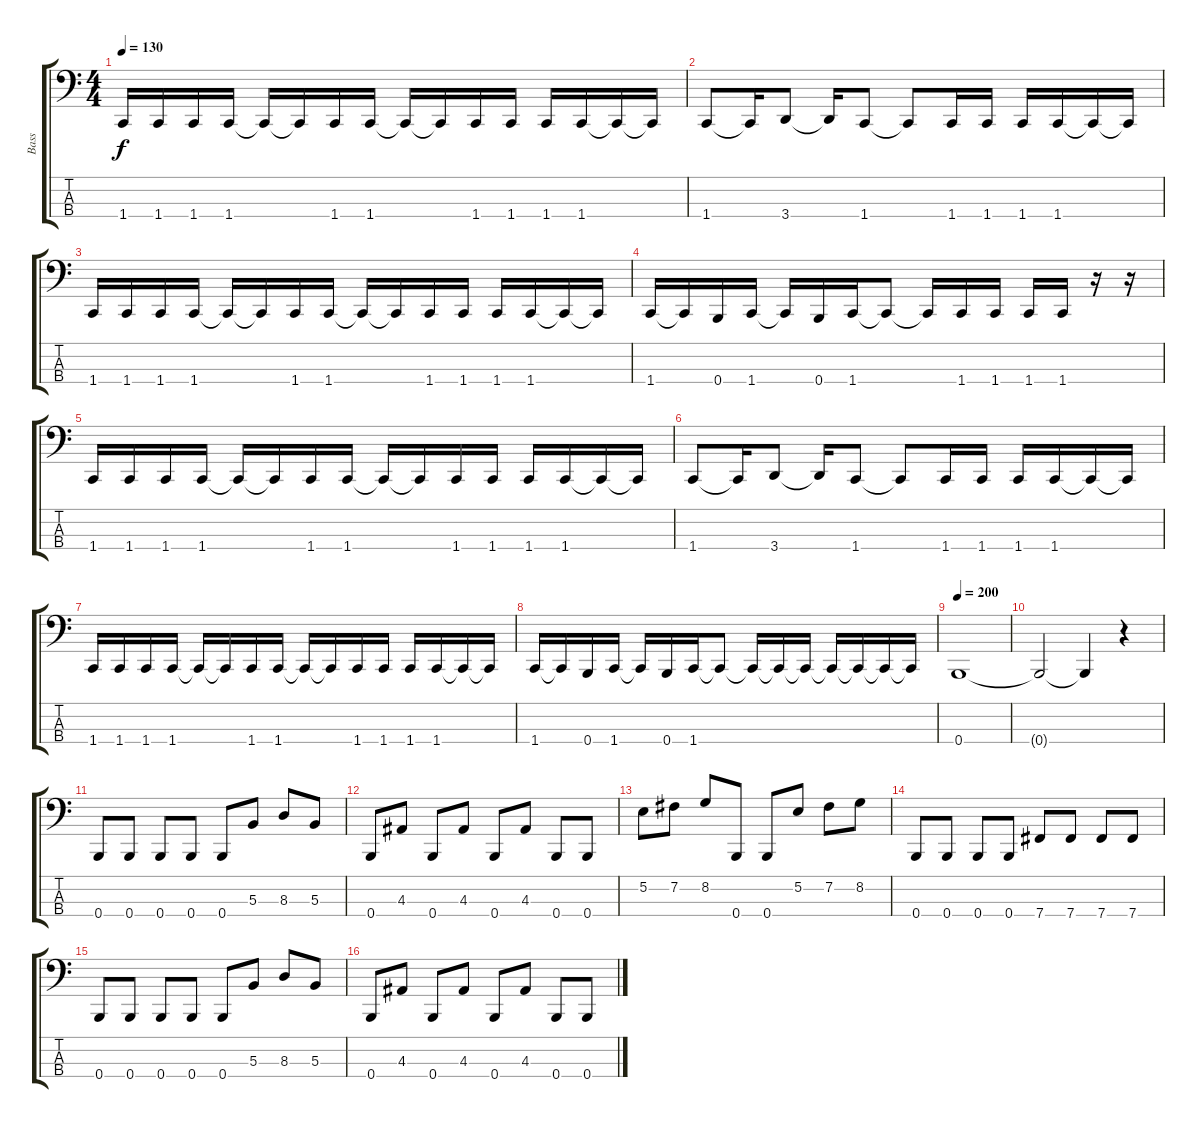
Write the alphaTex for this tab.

\track ("Bass" "Bass") {instrument electricbasspick}
\staff {score tabs}
\tuning (E2 B1 Gb1 B0) {hide}
\ts (4 4)
\tempo 130
\clef f4
\ks c
1.4.16{dy f} 1.4.16 1.4.16 1.4.16 1.4{t}.16 1.4{t}.16 1.4.16 1.4.16 1.4{t}.16 1.4{t}.16 1.4.16 1.4.16 1.4.16 1.4.16 1.4{t}.16 1.4{t}.16 |
1.4.8 1.4{t}.16 3.4.8 3.4{t}.16 1.4.8 1.4{t}.8 1.4.16 1.4.16 1.4.16 1.4.16 1.4{t}.16 1.4{t}.16 |
1.4.16 1.4.16 1.4.16 1.4.16 1.4{t}.16 1.4{t}.16 1.4.16 1.4.16 1.4{t}.16 1.4{t}.16 1.4.16 1.4.16 1.4.16 1.4.16 1.4{t}.16 1.4{t}.16 |
1.4.16 1.4{t}.16 0.4.16 1.4.16 1.4{t}.16 0.4.16 1.4.16 1.4{t}.8 1.4{t}.16 1.4.16 1.4.16 1.4.16 1.4.16 r.16 r.16 |
1.4.16 1.4.16 1.4.16 1.4.16 1.4{t}.16 1.4{t}.16 1.4.16 1.4.16 1.4{t}.16 1.4{t}.16 1.4.16 1.4.16 1.4.16 1.4.16 1.4{t}.16 1.4{t}.16 |
1.4.8 1.4{t}.16 3.4.8 3.4{t}.16 1.4.8 1.4{t}.8 1.4.16 1.4.16 1.4.16 1.4.16 1.4{t}.16 1.4{t}.16 |
1.4.16 1.4.16 1.4.16 1.4.16 1.4{t}.16 1.4{t}.16 1.4.16 1.4.16 1.4{t}.16 1.4{t}.16 1.4.16 1.4.16 1.4.16 1.4.16 1.4{t}.16 1.4{t}.16 |
1.4.16 1.4{t}.16 0.4.16 1.4.16 1.4{t}.16 0.4.16 1.4.16 1.4{t}.8 1.4{t}.16 1.4{t}.16 1.4{t}.16 1.4{t}.16 1.4{t}.16 1.4{t}.16 1.4{t}.16 |
\tempo 200
0.4.1 |
0.4{t}.2 0.4{t}.4 r.4 |
0.4.8 0.4.8 0.4.8 0.4.8 0.4.8 5.3.8 8.3.8 5.3.8 |
0.4.8 4.3.8 0.4.8 4.3.8 0.4.8 4.3.8 0.4.8 0.4.8 |
5.2.8 7.2.8 8.2.8 0.4.8 0.4.8 5.2.8 7.2.8 8.2.8 |
0.4.8 0.4.8 0.4.8 0.4.8 7.4.8 7.4.8 7.4.8 7.4.8 |
0.4.8 0.4.8 0.4.8 0.4.8 0.4.8 5.3.8 8.3.8 5.3.8 |
0.4.8 4.3.8 0.4.8 4.3.8 0.4.8 4.3.8 0.4.8 0.4.8
